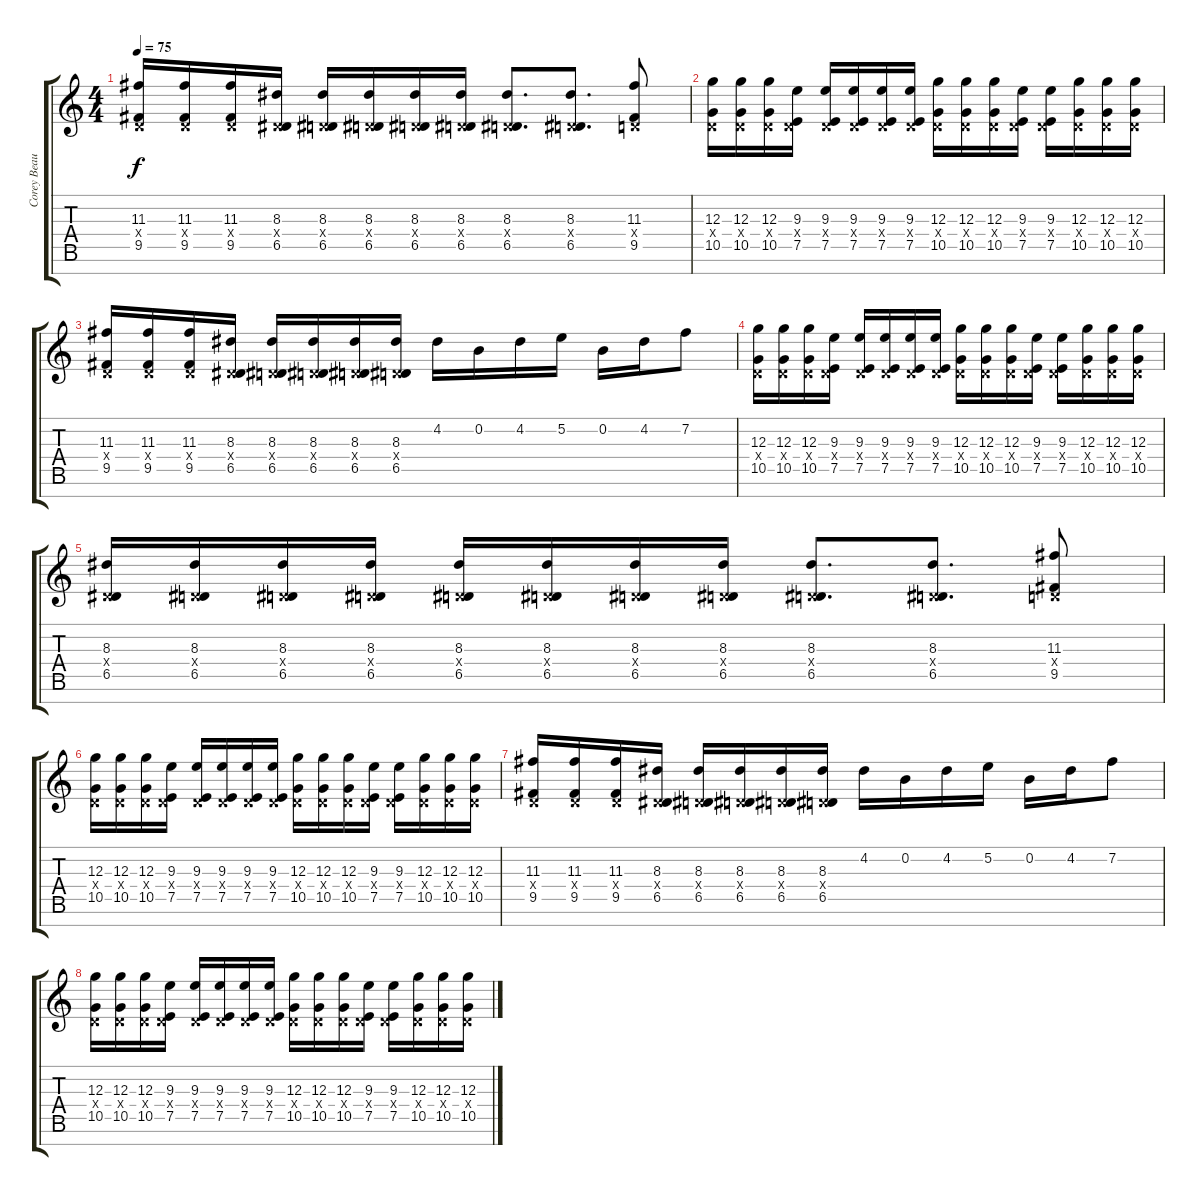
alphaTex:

\track ("Corey Beaulieu" "Corey Beau") {instrument distortionguitar}
\staff {score tabs}
\tuning (E4 B3 G3 D3 A2 E2 B1) {hide}
\ts (4 4)
\tempo 75
\clef g2
\ks c
(11.3 0.4{x} 9.5).16{dy f} (11.3 0.4{x} 9.5).16 (11.3 0.4{x} 9.5).16 (8.3 0.4{x} 6.5).16 (8.3 0.4{x} 6.5).16 (8.3 0.4{x} 6.5).16 (8.3 0.4{x} 6.5).16 (8.3 0.4{x} 6.5).16 (8.3 0.4{x} 6.5).8{d} (8.3 0.4{x} 6.5).8{d} (11.3 0.4{x} 9.5).8 |
(12.3 0.4{x} 10.5).16 (12.3 0.4{x} 10.5).16 (12.3 0.4{x} 10.5).16 (9.3 0.4{x} 7.5).16 (9.3 0.4{x} 7.5).16 (9.3 0.4{x} 7.5).16 (9.3 0.4{x} 7.5).16 (9.3 0.4{x} 7.5).16 (12.3 0.4{x} 10.5).16 (12.3 0.4{x} 10.5).16 (12.3 0.4{x} 10.5).16 (9.3 0.4{x} 7.5).16 (9.3 0.4{x} 7.5).16 (12.3 0.4{x} 10.5).16 (12.3 0.4{x} 10.5).16 (12.3 0.4{x} 10.5).16 |
(11.3 0.4{x} 9.5).16 (11.3 0.4{x} 9.5).16 (11.3 0.4{x} 9.5).16 (8.3 0.4{x} 6.5).16 (8.3 0.4{x} 6.5).16 (8.3 0.4{x} 6.5).16 (8.3 0.4{x} 6.5).16 (8.3 0.4{x} 6.5).16 4.2.16 0.2.16 4.2.16 5.2.16 0.2.16 4.2.16 7.2.8 |
(12.3 0.4{x} 10.5).16 (12.3 0.4{x} 10.5).16 (12.3 0.4{x} 10.5).16 (9.3 0.4{x} 7.5).16 (9.3 0.4{x} 7.5).16 (9.3 0.4{x} 7.5).16 (9.3 0.4{x} 7.5).16 (9.3 0.4{x} 7.5).16 (12.3 0.4{x} 10.5).16 (12.3 0.4{x} 10.5).16 (12.3 0.4{x} 10.5).16 (9.3 0.4{x} 7.5).16 (9.3 0.4{x} 7.5).16 (12.3 0.4{x} 10.5).16 (12.3 0.4{x} 10.5).16 (12.3 0.4{x} 10.5).16 |
(8.3 0.4{x} 6.5).16 (8.3 0.4{x} 6.5).16 (8.3 0.4{x} 6.5).16 (8.3 0.4{x} 6.5).16 (8.3 0.4{x} 6.5).16 (8.3 0.4{x} 6.5).16 (8.3 0.4{x} 6.5).16 (8.3 0.4{x} 6.5).16 (8.3 0.4{x} 6.5).8{d} (8.3 0.4{x} 6.5).8{d} (11.3 0.4{x} 9.5).8 |
(12.3 0.4{x} 10.5).16 (12.3 0.4{x} 10.5).16 (12.3 0.4{x} 10.5).16 (9.3 0.4{x} 7.5).16 (9.3 0.4{x} 7.5).16 (9.3 0.4{x} 7.5).16 (9.3 0.4{x} 7.5).16 (9.3 0.4{x} 7.5).16 (12.3 0.4{x} 10.5).16 (12.3 0.4{x} 10.5).16 (12.3 0.4{x} 10.5).16 (9.3 0.4{x} 7.5).16 (9.3 0.4{x} 7.5).16 (12.3 0.4{x} 10.5).16 (12.3 0.4{x} 10.5).16 (12.3 0.4{x} 10.5).16 |
(11.3 0.4{x} 9.5).16 (11.3 0.4{x} 9.5).16 (11.3 0.4{x} 9.5).16 (8.3 0.4{x} 6.5).16 (8.3 0.4{x} 6.5).16 (8.3 0.4{x} 6.5).16 (8.3 0.4{x} 6.5).16 (8.3 0.4{x} 6.5).16 4.2.16 0.2.16 4.2.16 5.2.16 0.2.16 4.2.16 7.2.8 |
(12.3 0.4{x} 10.5).16 (12.3 0.4{x} 10.5).16 (12.3 0.4{x} 10.5).16 (9.3 0.4{x} 7.5).16 (9.3 0.4{x} 7.5).16 (9.3 0.4{x} 7.5).16 (9.3 0.4{x} 7.5).16 (9.3 0.4{x} 7.5).16 (12.3 0.4{x} 10.5).16 (12.3 0.4{x} 10.5).16 (12.3 0.4{x} 10.5).16 (9.3 0.4{x} 7.5).16 (9.3 0.4{x} 7.5).16 (12.3 0.4{x} 10.5).16 (12.3 0.4{x} 10.5).16 (12.3 0.4{x} 10.5).16
